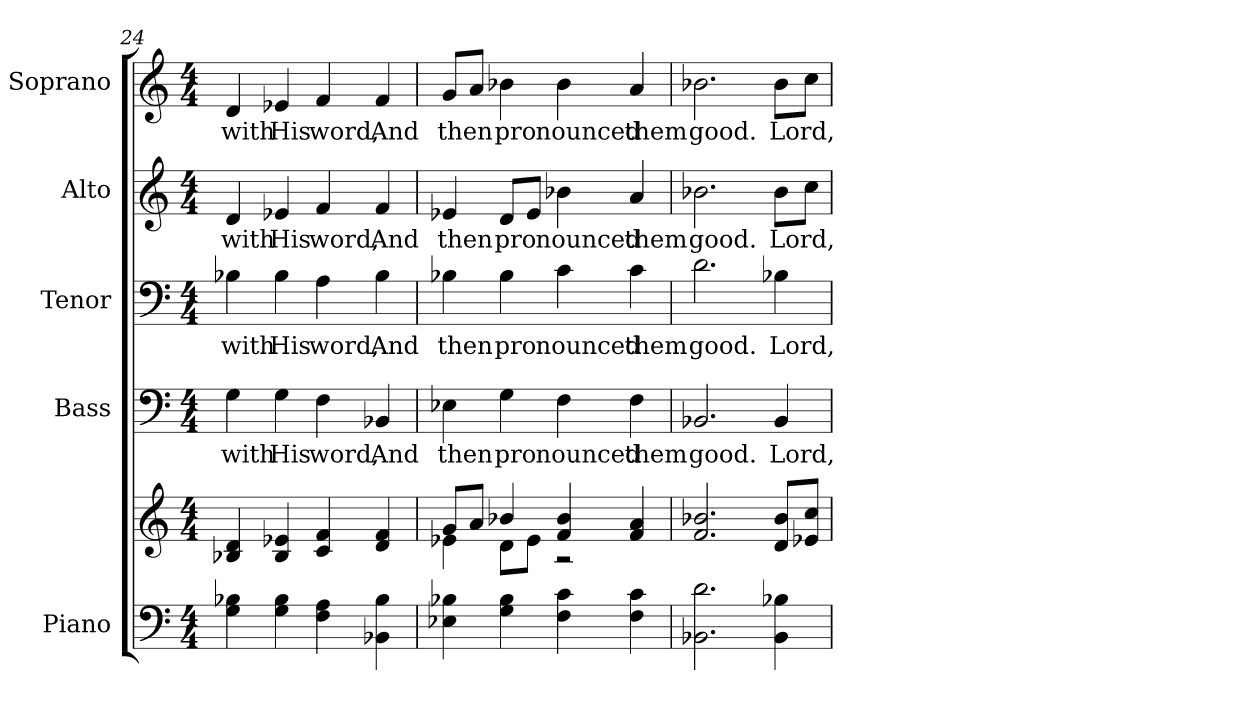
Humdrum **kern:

**kern	**kern	**kern	**text	**kern	**text	**kern	**text	**kern	**text
*part5	*part5	*part4	*part4	*part3	*part3	*part2	*part2	*part1	*part1
*staff6	*staff5	*staff4	*staff4	*staff3	*staff3	*staff2	*staff2	*staff1	*staff1
*I"Piano	*	*I"Bass	*	*I"Tenor	*	*I"Alto	*	*I"Soprano	*
*I'Pno.	*	*I'B.	*	*I'T.	*	*I'A.	*	*I'S.	*
*clefF4	*clefG2	*clefF4	*	*clefF4	*	*clefG2	*	*clefG2	*
*k[]	*k[]	*k[]	*	*k[]	*	*k[]	*	*k[]	*
*C:	*C:	*C:	*	*C:	*	*C:	*	*C:	*
*M4/4	*M4/4	*M4/4	*	*M4/4	*	*M4/4	*	*M4/4	*
=24	=24	=24	=24	=24	=24	=24	=24	=24	=24
!	!	!	!LO:LY:b:color=#000000	!	!	!	!	!	!
!	!	!	!	!	!LO:LY:b:color=#000000	!	!	!	!
!	!	!	!	!	!	!	!LO:LY:b:color=#000000	!	!
!	!	!	!	!	!	!	!	!	!LO:LY:b:color=#000000
4Gi\ 4B-Xi	4B-Xi/ 4di	4Gi\	with	4B-Xi\	with	4di/	with	4di/	with
!	!	!	!LO:LY:b:color=#000000	!	!	!	!	!	!
!	!	!	!	!	!LO:LY:b:color=#000000	!	!	!	!
!	!	!	!	!	!	!	!LO:LY:b:color=#000000	!	!
!	!	!	!	!	!	!	!	!	!LO:LY:b:color=#000000
4Gi\ 4B-i	4B-i/ 4e-Xi	4Gi\	His	4B-i\	His	4e-Xi/	His	4e-Xi/	His
!	!	!	!LO:LY:b:color=#000000	!	!	!	!	!	!
!	!	!	!	!	!LO:LY:b:color=#000000	!	!	!	!
!	!	!	!	!	!	!	!LO:LY:b:color=#000000	!	!
!	!	!	!	!	!	!	!	!	!LO:LY:b:color=#000000
4Fi\ 4Ai	4ci/ 4fi	4Fi\	word,	4Ai\	word,	4fi/	word,	4fi/	word,
!	!	!	!LO:LY:b:color=#000000	!	!	!	!	!	!
!	!	!	!	!	!LO:LY:b:color=#000000	!	!	!	!
!	!	!	!	!	!	!	!LO:LY:b:color=#000000	!	!
!	!	!	!	!	!	!	!	!	!LO:LY:b:color=#000000
4BB-Xi\ 4B-i	4di/ 4fi	4BB-Xi/	And	4B-i\	And	4fi/	And	4fi/	And
=25	=25	=25	=25	=25	=25	=25	=25	=25	=25
*	*^	*	*	*	*	*	*	*	*
!	!	!	!	!LO:LY:b:color=#000000	!	!	!	!	!	!
!	!	!	!	!	!	!LO:LY:b:color=#000000	!	!	!	!
!	!	!	!	!	!	!	!	!LO:LY:b:color=#000000	!	!
!	!	!	!	!	!	!	!	!	!	!LO:LY:b:color=#000000
4E-Xi\ 4B-Xi	8gi/L	4e-Xi\	4E-Xi\	then	4B-Xi\	then	4e-Xi/	then	8gi/L	then
.	8ai/J	.	.	.	.	.	.	.	8ai/J	.
!	!	!	!	!LO:LY:b:color=#000000	!	!	!	!	!	!
!	!	!	!	!	!	!LO:LY:b:color=#000000	!	!	!	!
!	!	!	!	!	!	!	!	!LO:LY:b:color=#000000	!	!
!	!	!	!	!	!	!	!	!	!	!LO:LY:b:color=#000000
4Gi\ 4B-i	4b-Xi/	8di\L	4Gi\	pro	4B-i\	pro	8di/L	pro	4b-Xi\	pro
.	.	8e-i\J	.	.	.	.	8e-i/J	.	.	.
!	!	!	!	!LO:LY:b:color=#000000	!	!	!	!	!	!
!	!	!	!	!	!	!LO:LY:b:color=#000000	!	!	!	!
!	!	!	!	!	!	!	!	!LO:LY:b:color=#000000	!	!
!	!	!	!	!	!	!	!	!	!	!LO:LY:b:color=#000000
4Fi\ 4ci	4fi/ 4b-i	2r	4Fi\	nounced	4ci\	nounced	4b-Xi\	nounced	4b-i\	nounced
!	!	!	!	!LO:LY:b:color=#000000	!	!	!	!	!	!
!	!	!	!	!	!	!LO:LY:b:color=#000000	!	!	!	!
!	!	!	!	!	!	!	!	!LO:LY:b:color=#000000	!	!
!	!	!	!	!	!	!	!	!	!	!LO:LY:b:color=#000000
4Fi\ 4ci	4fi/ 4ai	.	4Fi\	them	4ci\	them	4ai/	them	4ai/	them
*	*v	*v	*	*	*	*	*	*	*	*
=26	=26	=26	=26	=26	=26	=26	=26	=26	=26
!	!	!	!LO:LY:b:color=#000000	!	!	!	!	!	!
!	!	!	!	!	!LO:LY:b:color=#000000	!	!	!	!
!	!	!	!	!	!	!	!LO:LY:b:color=#000000	!	!
!	!	!	!	!	!	!	!	!	!LO:LY:b:color=#000000
2.BB-Xi\ 2.di	2.fi/ 2.b-Xi	2.BB-Xi/	good.	2.di\	good.	2.b-Xi\	good.	2.b-Xi\	good.
!	!	!	!LO:LY:b:color=#000000	!	!	!	!	!	!
!	!	!	!	!	!LO:LY:b:color=#000000	!	!	!	!
!	!	!	!	!	!	!	!LO:LY:b:color=#000000	!	!
!	!	!	!	!	!	!	!	!	!LO:LY:b:color=#000000
4BB-i\ 4B-Xi	8di/ 8b-iL	4BB-i/	Lord,	4B-Xi\	Lord,	8b-i\L	Lord,	8b-i\L	Lord,
.	8e-Xi/ 8cciJ	.	.	.	.	8cci\J	.	8cci\J	.
=	=	=	=	=	=	=	=	=	=
*-	*-	*-	*-	*-	*-	*-	*-	*-	*-
